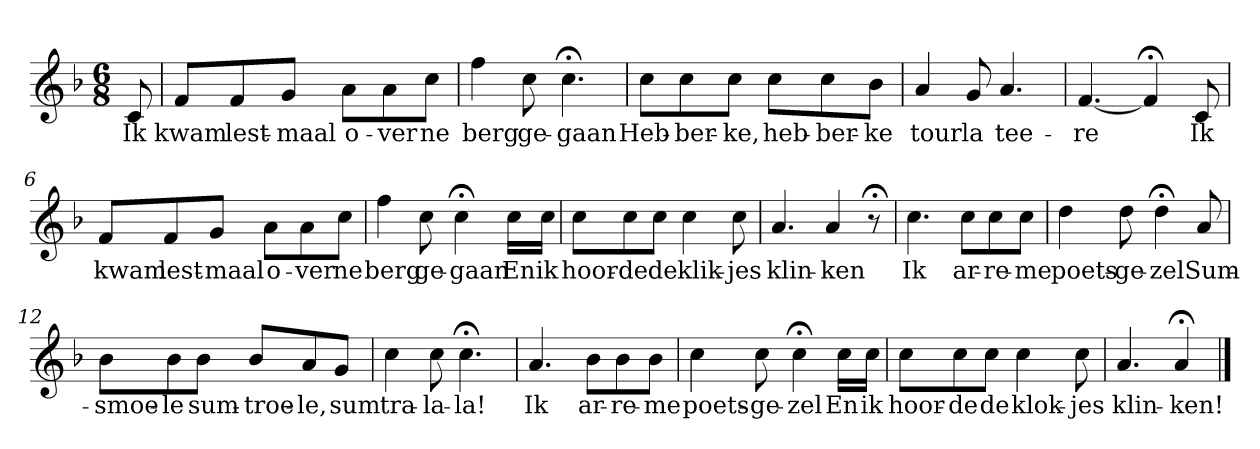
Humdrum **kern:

**kern	**text
*part1	*part1
*staff1	*staff1
*k[b-]	*
*F:	*
*M6/8	*
*MM120	*
=	=
8c	Ik
=1	=1
8fL	kwam
8f	lest-
8gJ	-maal
8aL	o-
8a	-ver
8ccJ	ne
=2	=2
4ff	berg
8cc	ge-
4.cc;<	-gaan
=3	=3
8ccL	Heb-
8cc	-ber-
8ccJ	-ke,
8ccL	heb-
8cc	-ber-
8b-J	-ke
=4	=4
4a	tour
8g	la
4.a	tee-
=5	=5
[4.f	-re
4f;<]	.
8c	Ik
=6	=6
8fL	kwam
8f	lest-
8gJ	-maal
8aL	o-
8a	-ver
8ccJ	ne
=7	=7
4ff	berg
8cc	ge-
4cc;<	-gaan
16ccLL	En
16ccJJ	ik
=8	=8
8ccL	hoor-
8cc	-de
8ccJ	de
4cc	klik-
8cc	-jes
=9	=9
4.a	klin-
4a	-ken
8r;<	.
=10	=10
4.cc	Ik
8ccL	ar-
8cc	-re-
8ccJ	-me
=11	=11
4dd	poets-
8dd	-ge-
4dd;<	-zel
8a	Sum-
=12	=12
8b-L	-smoe-
8b-	-le
8b-J	sum-
8b-L	-troe-
8a	-le,
8gJ	sum
=13	=13
4cc	tra-
8cc	-la-
4.cc;<	-la!
=14	=14
4.a	Ik
8b-L	ar-
8b-	-re-
8b-J	-me
=15	=15
4cc	poets-
8cc	-ge-
4cc;<	-zel
16ccLL	En
16ccJJ	ik
=16	=16
8ccL	hoor-
8cc	-de
8ccJ	de
4cc	klok-
8cc	-jes
=17	=17
4.a	klin-
4a;<	-ken!
==	==
*-	*-
